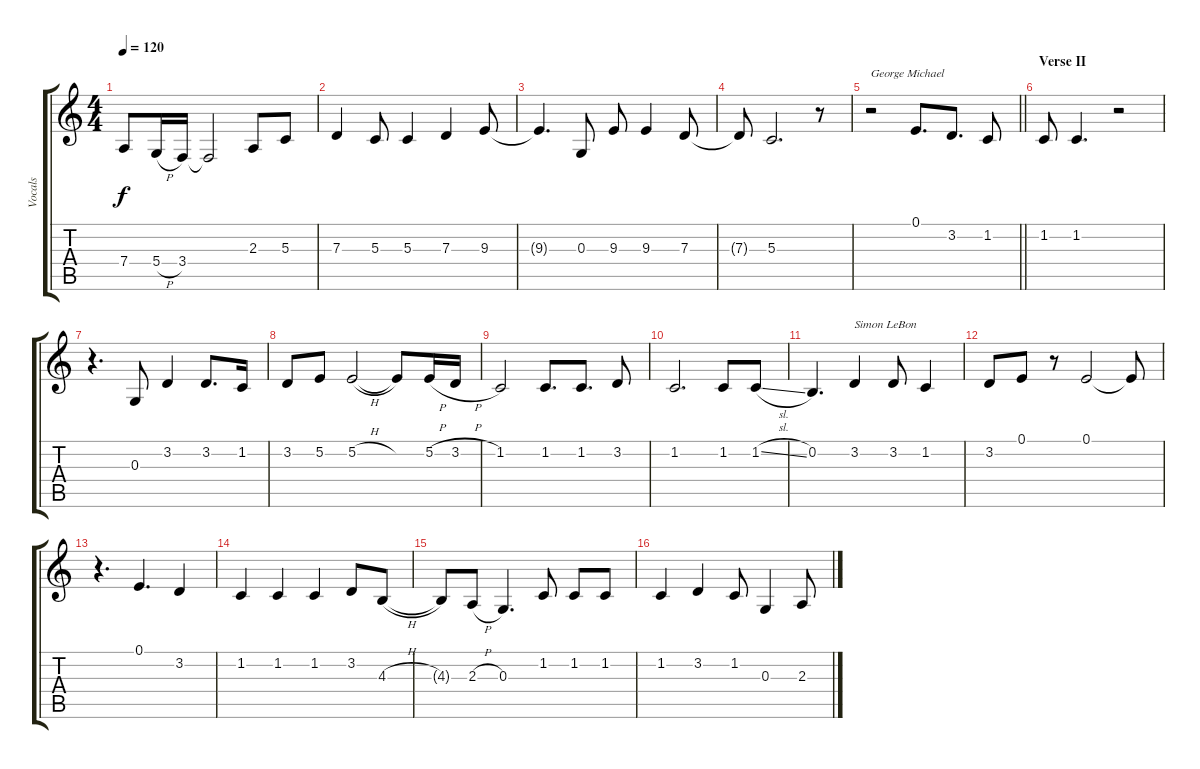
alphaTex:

\track ("Vocals" "Vocals") {instrument trumpet}
\staff {score tabs}
\tuning (E4 B3 G3 D3 A2 E2) {hide}
\ts (4 4)
\tempo 120
\clef g2
\ks c
7.4{t}.8{dy f} 5.4{h}.16 3.4.16 3.4{t}.2 2.3.8 5.3.8 |
7.3.4 5.3.8 5.3.4 7.3.4 9.3.8 |
9.3{t}.4{d} 0.3.8 9.3.8 9.3.4 7.3.8 |
7.3{t}.8 5.3.2{d} r.8 |
\barLineRight lightlight
r.2{txt "George Michael"} 0.1.8{d} 3.2.8{d} 1.2.8 |
\section ("" "Verse II")
1.2.8 1.2.4{d} r.2 |
r.4{d} 0.3.8 3.2.4 3.2.8{d} 1.2.16 |
3.2.8 5.2.8 5.2{h}.2 5.2{t}.8 5.2{h}.16 3.2{h}.16 |
1.2.2 1.2.8{d} 1.2.8{d} 3.2.8 |
1.2.2{d} 1.2.8 1.2{sl}.8 |
0.2.4{d} 3.2.4{txt "Simon LeBon"} 3.2.8 1.2.4 |
3.2.8 0.1.8 r.8 0.1.2 0.1{t}.8 |
r.4{d} 0.1.4{d} 3.2.4 |
1.2.4 1.2.4 1.2.4 3.2.8 4.3{h}.8 |
4.3{t}.8 2.3{h}.8 0.3.4{d} 1.2.8 1.2.8 1.2.8 |
1.2.4 3.2.4 1.2.8 0.3.4 2.3.8
